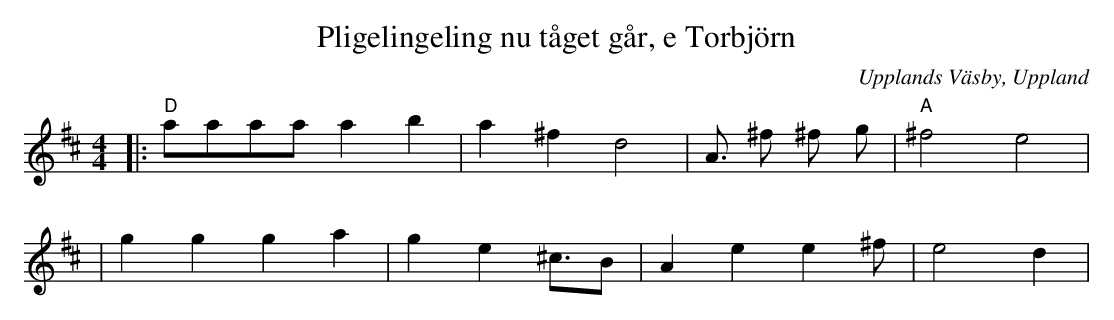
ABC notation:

X:1
T:Pligelingeling nu tåget går, e Torbjörn
O:Upplands Väsby, Uppland
M:4/4
L:1/8
K:D
|: "D"aaaa a2 b2 |a2^f2 d4 | A3/2 ^f ^f g | "A"^f4 e4 |
| g2g2g2a2 |g2e2^c3/2B | A2e2e2^f | ""e4 d2 |
:|
